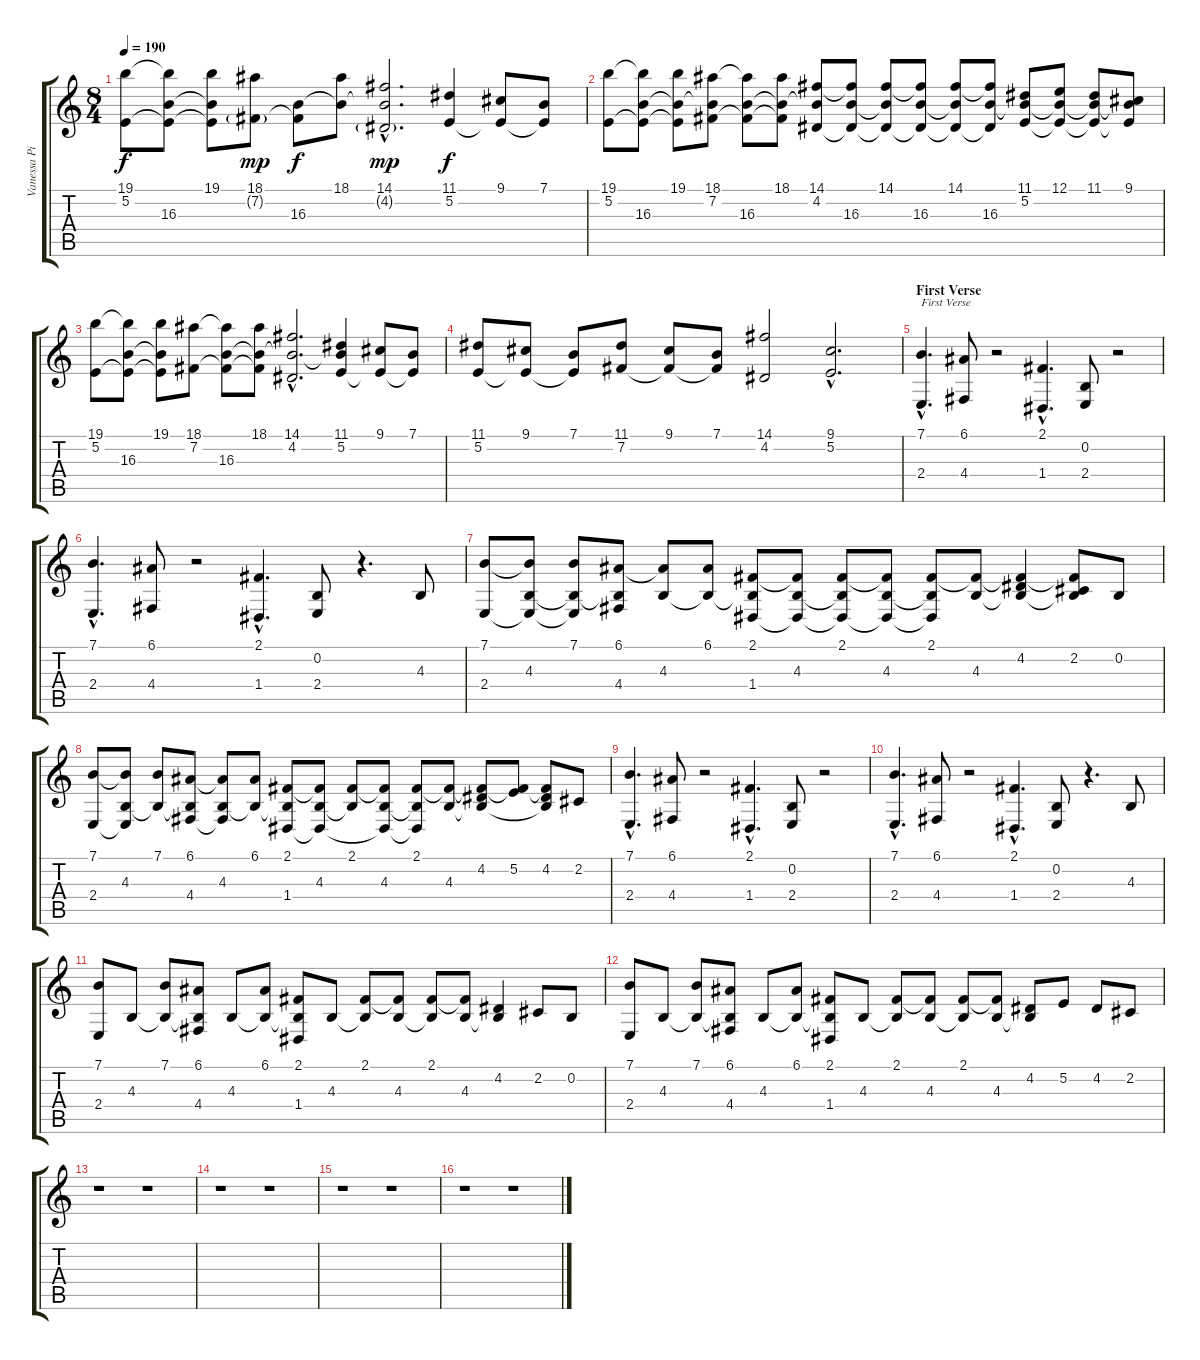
\track ("Vanessa Piano" "Vanessa Pi") {instrument brightacousticpiano}
\staff {score tabs}
\tuning (E4 B3 G3 D3 A2 E2) {hide}
\ts (8 4)
\tempo 190
\clef g2
\ks c
(19.1 5.2).8{dy f instrument brightacousticpiano} (19.1{t} 5.2{t} 16.3).8 (19.1 5.2{t} 16.3{t}).8 (18.1 7.2{g}).8{dy mp} (7.2{t} 16.3).8{dy f} (18.1 16.3{t}).8 (14.1{hac} 4.2{g hac} 16.3{hac t}).2{d dy mp} (11.1 5.2).4{dy f} (9.1 5.2{t}).8 (7.1 5.2{t}).8 |
(19.1 5.2).8 (19.1{t} 5.2{t} 16.3).8 (19.1 5.2{t} 16.3{t}).8 (18.1 7.2 16.3{t}).8 (18.1{t} 7.2{t} 16.3).8 (18.1 7.2{t} 16.3{t}).8 (14.1 4.2 16.3{t}).8 (14.1{t} 4.2{t} 16.3).8 (14.1 4.2{t} 16.3{t}).8 (14.1{t} 4.2{t} 16.3).8 (14.1 4.2{t} 16.3{t}).8 (14.1{t} 4.2{t} 16.3).8 (11.1 5.2 16.3{t}).8 (12.1 5.2{t} 16.3{t}).8 (11.1 5.2{t} 16.3{t}).8 (9.1 5.2{t} 16.3{t}).8 |
(19.1 5.2).8 (19.1{t} 5.2{t} 16.3).8 (19.1 5.2{t} 16.3{t}).8 (18.1 7.2).8 (18.1{t} 7.2{t} 16.3).8 (18.1 7.2{t} 16.3{t}).8 (14.1{hac} 4.2{hac} 16.3{hac t}).2{d} (11.1 5.2 16.3{t}).4 (9.1 5.2{t}).8 (7.1 5.2{t}).8 |
(11.1 5.2).8 (9.1 5.2{t}).8 (7.1 5.2{t}).8 (11.1 7.2).8 (9.1 7.2{t}).8 (7.1 7.2{t}).8 (14.1 4.2).2 (9.1{hac} 5.2{hac}).2{d} |
\section ("" "First Verse")
(7.1{hac} 2.4{hac}).4{d txt "First Verse"} (6.1 4.4).8 r.2 (2.1{hac} 1.4{hac}).4{d} (0.2 2.4).8 r.2 |
(7.1{hac} 2.4{hac}).4{d} (6.1 4.4).8 r.2 (2.1{hac} 1.4{hac}).4{d} (0.2 2.4).8 r.4{d} 4.3.8 |
(7.1 2.4).8 (7.1{t} 4.3 2.4{t}).8 (7.1 4.3{t} 2.4{t}).8 (6.1 4.3{t} 4.4).8 (6.1{t} 4.3).8 (6.1 4.3{t}).8 (2.1 4.3{t} 1.4).8 (2.1{t} 4.3 1.4{t}).8 (2.1 4.3{t} 1.4{t}).8 (2.1{t} 4.3 1.4{t}).8 (2.1 4.3{t} 1.4{t}).8 (2.1{t} 4.3).8 (2.1{t} 4.2 4.3{t}).4 (2.1{t} 2.2 4.3{t}).8 0.2.8 |
(7.1 2.4).8 (7.1{t} 4.3 2.4{t}).8 (7.1 4.3{t}).8 (6.1 4.3{t} 4.4).8 (6.1{t} 4.3 4.4{t}).8 (6.1 4.3{t}).8 (2.1 4.3{t} 1.4).8 (2.1{t} 4.3 1.4{t}).8 (2.1 4.3{t}).8 (2.1{t} 4.3 1.4{t}).8 (2.1 4.3{t} 1.4{t}).8 (2.1{t} 4.3).8 (2.1{t} 4.2 4.3{t}).8 (2.1{t} 5.2).8 (2.1{t} 4.2 4.3{t}).8 2.2.8 |
(7.1{hac} 2.4{hac}).4{d} (6.1 4.4).8 r.2 (2.1{hac} 1.4{hac}).4{d} (0.2 2.4).8 r.2 |
(7.1{hac} 2.4{hac}).4{d} (6.1 4.4).8 r.2 (2.1{hac} 1.4{hac}).4{d} (0.2 2.4).8 r.4{d} 4.3.8 |
(7.1 2.4).8{volume 16} 4.3.8 (7.1 4.3{t}).8 (6.1 4.3{t} 4.4).8 4.3.8 (6.1 4.3{t}).8 (2.1 4.3{t} 1.4).8 4.3.8 (2.1 4.3{t}).8 (2.1{t} 4.3).8 (2.1 4.3{t}).8 (2.1{t} 4.3).8 (4.2 4.3{t}).4 2.2.8 0.2.8 |
(7.1 2.4).8 4.3.8 (7.1 4.3{t}).8 (6.1 4.3{t} 4.4).8 4.3.8 (6.1 4.3{t}).8 (2.1 4.3{t} 1.4).8 4.3.8 (2.1 4.3{t}).8 (2.1{t} 4.3).8 (2.1 4.3{t}).8 (2.1{t} 4.3).8 (4.2 4.3{t}).8 5.2.8 4.2.8 2.2.8 |
r.1{volume 13} r.1 |
r.1 r.1 |
r.1 r.1 |
r.1 r.1
